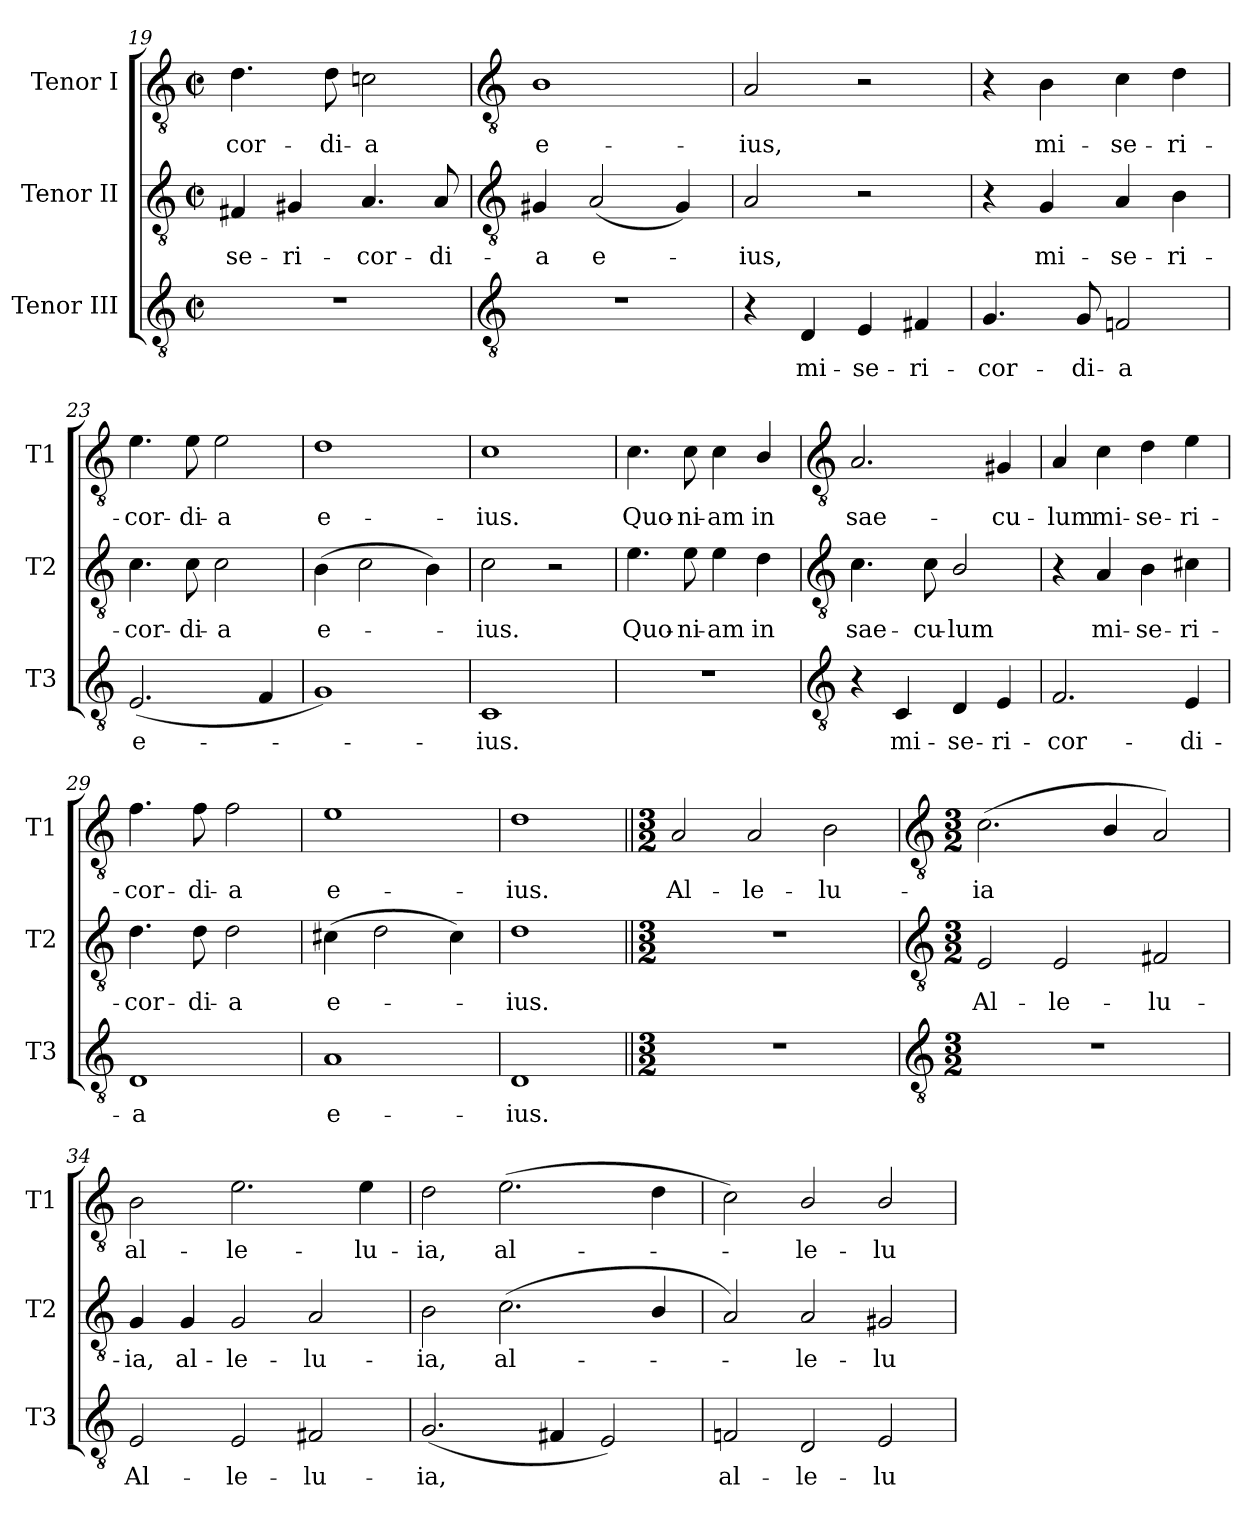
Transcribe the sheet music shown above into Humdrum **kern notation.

**kern	**text	**kern	**text	**kern	**text
*part3	*part3	*part2	*part2	*part1	*part1
*staff3	*staff3	*staff2	*staff2	*staff1	*staff1
*I"Tenor III	*	*I"Tenor II	*	*I"Tenor I	*
*I'T3	*	*I'T2	*	*I'T1	*
*clefGv2	*	*clefGv2	*	*clefGv2	*
*k[]	*	*k[]	*	*k[]	*
*C:	*	*C:	*	*C:	*
*M2/2	*	*M2/2	*	*M2/2	*
*met(c|)	*	*met(c|)	*	*met(c|)	*
=19	=19	=19	=19	=19	=19
!	!	!	!LO:LY:b	!	!LO:LY:b
1r	.	4F#X	-se-	4.d	-cor-
!	!	!	!LO:LY:b	!	!
.	.	4G#X	-ri-	.	.
!	!	!	!	!	!LO:LY:b
.	.	.	.	8d	-di-
!	!	!	!LO:LY:b	!	!LO:LY:b
.	.	4.A	-cor-	2cn	-a
!	!	!	!LO:LY:b	!	!
.	.	8A	-di-	.	.
!!LO:LB:g=z
=20	=20	=20	=20	=20	=20
*clefGv2	*	*clefGv2	*	*clefGv2	*
!	!	!	!LO:LY:b	!	!LO:LY:b
1r	.	4G#X	-a	1B	e-
!	!	!	!LO:LY:b	!	!
.	.	(<2A	e-	.	.
.	.	4G#)	.	.	.
=21	=21	=21	=21	=21	=21
!	!	!	!LO:LY:b	!	!LO:LY:b
4r	.	2A	ius,	2A	-ius,
!	!LO:LY:b	!	!	!	!
4D	mi-	.	.	.	.
!	!LO:LY:b	!	!	!	!
4E	-se-	2r	.	2r	.
!	!LO:LY:b	!	!	!	!
4F#X	-ri-	.	.	.	.
=22	=22	=22	=22	=22	=22
!	!LO:LY:b	!	!	!	!
4.G	-cor-	4r	.	4r	.
!	!	!	!LO:LY:b	!	!LO:LY:b
.	.	4G	mi-	4B	mi-
!	!LO:LY:b	!	!	!	!
8G	-di-	.	.	.	.
!	!LO:LY:b	!	!LO:LY:b	!	!LO:LY:b
2Fn	-a	4A	-se-	4c	-se-
!	!	!	!LO:LY:b	!	!LO:LY:b
.	.	4B	-ri-	4d	-ri-
=23	=23	=23	=23	=23	=23
!	!LO:LY:b	!	!LO:LY:b	!	!LO:LY:b
(<2.E	e-	4.c	-cor-	4.e	-cor-
!	!	!	!LO:LY:b	!	!LO:LY:b
.	.	8c	-di-	8e	-di-
!	!	!	!LO:LY:b	!	!LO:LY:b
.	.	2c	-a	2e	-a
4F	.	.	.	.	.
=24	=24	=24	=24	=24	=24
!	!	!	!LO:LY:b	!	!LO:LY:b
1G)	.	(>4B	e-	1d	e-
.	.	2c	.	.	.
.	.	4B)	.	.	.
=25	=25	=25	=25	=25	=25
!	!LO:LY:b	!	!LO:LY:b	!	!LO:LY:b
1C	ius.	2c	ius.	1c	-ius.
.	.	2r	.	.	.
=26	=26	=26	=26	=26	=26
!	!	!	!LO:LY:b	!	!LO:LY:b
1r	.	4.e	Quo-	4.c	Quo-
!	!	!	!LO:LY:b	!	!LO:LY:b
.	.	8e	-ni-	8c	-ni-
!	!	!	!LO:LY:b	!	!LO:LY:b
.	.	4e	-am	4c	-am
!	!	!	!LO:LY:b	!	!LO:LY:b
.	.	4d	in	4B/	in
!!LO:LB:g=z
=27	=27	=27	=27	=27	=27
*clefGv2	*	*clefGv2	*	*clefGv2	*
!	!	!	!LO:LY:b	!	!LO:LY:b
4r	.	4.c	sae-	2.A	sae-
!	!LO:LY:b	!	!	!	!
4C	mi-	.	.	.	.
!	!	!	!LO:LY:b	!	!
.	.	8c	-cu-	.	.
!	!LO:LY:b	!	!LO:LY:b	!	!
4D	-se-	2B/	-lum	.	.
!	!LO:LY:b	!	!	!	!LO:LY:b
4E	-ri-	.	.	4G#X	-cu-
=28	=28	=28	=28	=28	=28
!	!LO:LY:b	!	!	!	!LO:LY:b
2.F	-cor-	4r	.	4A	-lum
!	!	!	!LO:LY:b	!	!LO:LY:b
.	.	4A	mi-	4c	mi-
!	!	!	!LO:LY:b	!	!LO:LY:b
.	.	4B	-se-	4d	-se-
!	!LO:LY:b	!	!LO:LY:b	!	!LO:LY:b
4E	-di-	4c#X	-ri-	4e	-ri-
=29	=29	=29	=29	=29	=29
!	!LO:LY:b	!	!LO:LY:b	!	!LO:LY:b
1D	-a	4.d	-cor-	4.f	-cor-
!	!	!	!LO:LY:b	!	!LO:LY:b
.	.	8d	-di-	8f	-di-
!	!	!	!LO:LY:b	!	!LO:LY:b
.	.	2d	-a	2f	-a
=30	=30	=30	=30	=30	=30
!	!LO:LY:b	!	!LO:LY:b	!	!LO:LY:b
1A	e-	(>4c#X	e-	1e	e-
.	.	2d	.	.	.
.	.	4c#)	.	.	.
=31	=31	=31	=31	=31	=31
!	!LO:LY:b	!	!LO:LY:b	!	!LO:LY:b
1D	-ius.	1d	ius.	1d	-ius.
=32||	=32||	=32||	=32||	=32||	=32||
*M3/2	*	*M3/2	*	*M3/2	*
!LO:N:vis=1	!	!LO:N:vis=1	!	!	!LO:LY:b
1.r	.	1.r	.	2A	Al-
!	!	!	!	!	!LO:LY:b
.	.	.	.	2A	-le-
!	!	!	!	!	!LO:LY:b
.	.	.	.	2B	-lu-
!!LO:LB:g=z
=33	=33	=33	=33	=33	=33
*clefGv2	*	*clefGv2	*	*clefGv2	*
*M3/2	*	*M3/2	*	*M3/2	*
!LO:N:vis=1	!	!	!LO:LY:b	!	!LO:LY:b
1.r	.	2E	Al-	(<2.c	-ia
!	!	!	!LO:LY:b	!	!
.	.	2E	-le-	.	.
.	.	.	.	4B/	.
!	!	!	!LO:LY:b	!	!
.	.	2F#X	-lu-	2A)	.
=34	=34	=34	=34	=34	=34
!	!LO:LY:b	!	!LO:LY:b	!	!LO:LY:b
2E	Al-	4G	-ia,	2B	al-
!	!	!	!LO:LY:b	!	!
.	.	4G	al-	.	.
!	!LO:LY:b	!	!LO:LY:b	!	!LO:LY:b
2E	-le-	2G	-le-	2.e	-le-
!	!LO:LY:b	!	!LO:LY:b	!	!
2F#X	-lu-	2A	-lu-	.	.
!	!	!	!	!	!LO:LY:b
.	.	.	.	4e	-lu-
=35	=35	=35	=35	=35	=35
!	!LO:LY:b	!	!LO:LY:b	!	!LO:LY:b
(<2.G	-ia,	2B	-ia,	2d	-ia,
!	!	!	!LO:LY:b	!	!LO:LY:b
.	.	(<2.c	al-	(>2.e	al-
4F#X	.	.	.	.	.
2E)	.	.	.	.	.
.	.	4B/	.	4d	.
=36	=36	=36	=36	=36	=36
!	!LO:LY:b	!	!	!	!
2Fn	al-	2A)	.	2c)	.
!	!LO:LY:b	!	!LO:LY:b	!	!LO:LY:b
2D	-le-	2A	le-	2B/	le-
!	!LO:LY:b	!	!LO:LY:b	!	!LO:LY:b
2E	-lu-	2G#X	-lu-	2B/	-lu-
=	=	=	=	=	=
*-	*-	*-	*-	*-	*-
